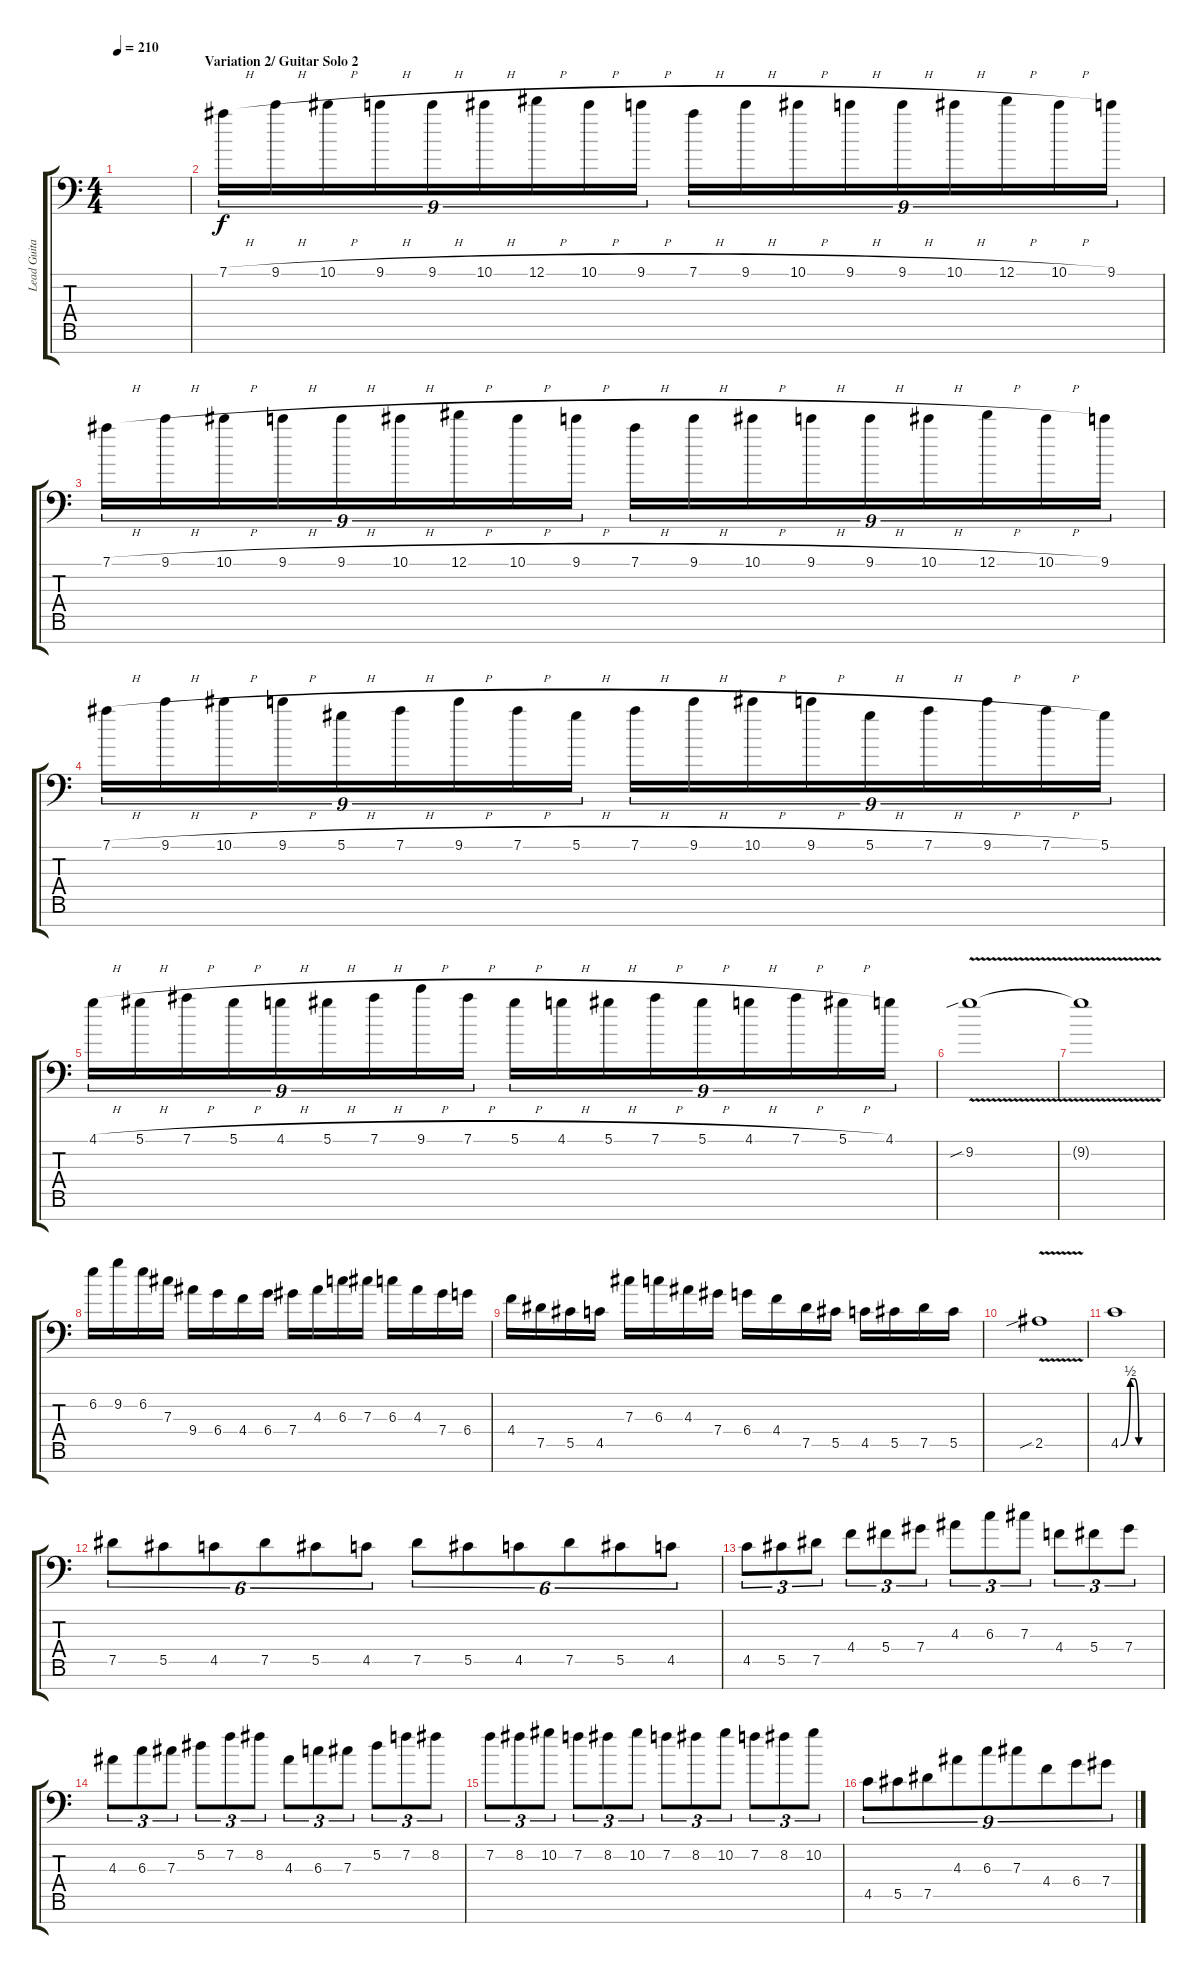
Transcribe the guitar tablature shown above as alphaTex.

\track ("Lead Guitar 2" "Lead Guita") {instrument overdrivenguitar}
\staff {score tabs}
\tuning (Eb4 Bb3 Gb3 Db3 Ab2 Eb2 Bb1) {hide}
\ts (4 4)
\tempo 210
\clef f4
\ks c
|
\section ("" "Variation 2/ Guitar Solo 2")
7.1{h}.16{tu (9 8)} 9.1{h}.16{tu (9 8)} 10.1{h}.16{tu (9 8)} 9.1{h}.16{tu (9 8)} 9.1{h}.16{tu (9 8)} 10.1{h}.16{tu (9 8)} 12.1{h}.16{tu (9 8)} 10.1{h}.16{tu (9 8)} 9.1{h}.16{tu (9 8)} 7.1{h}.16{tu (9 8)} 9.1{h}.16{tu (9 8)} 10.1{h}.16{tu (9 8)} 9.1{h}.16{tu (9 8)} 9.1{h}.16{tu (9 8)} 10.1{h}.16{tu (9 8)} 12.1{h}.16{tu (9 8)} 10.1{h}.16{tu (9 8)} 9.1.16{tu (9 8)} |
7.1{h}.16{tu (9 8)} 9.1{h}.16{tu (9 8)} 10.1{h}.16{tu (9 8)} 9.1{h}.16{tu (9 8)} 9.1{h}.16{tu (9 8)} 10.1{h}.16{tu (9 8)} 12.1{h}.16{tu (9 8)} 10.1{h}.16{tu (9 8)} 9.1{h}.16{tu (9 8)} 7.1{h}.16{tu (9 8)} 9.1{h}.16{tu (9 8)} 10.1{h}.16{tu (9 8)} 9.1{h}.16{tu (9 8)} 9.1{h}.16{tu (9 8)} 10.1{h}.16{tu (9 8)} 12.1{h}.16{tu (9 8)} 10.1{h}.16{tu (9 8)} 9.1.16{tu (9 8)} |
7.1{h}.16{tu (9 8)} 9.1{h}.16{tu (9 8)} 10.1{h}.16{tu (9 8)} 9.1{h}.16{tu (9 8)} 5.1{h}.16{tu (9 8)} 7.1{h}.16{tu (9 8)} 9.1{h}.16{tu (9 8)} 7.1{h}.16{tu (9 8)} 5.1{h}.16{tu (9 8)} 7.1{h}.16{tu (9 8)} 9.1{h}.16{tu (9 8)} 10.1{h}.16{tu (9 8)} 9.1{h}.16{tu (9 8)} 5.1{h}.16{tu (9 8)} 7.1{h}.16{tu (9 8)} 9.1{h}.16{tu (9 8)} 7.1{h}.16{tu (9 8)} 5.1.16{tu (9 8)} |
4.1{h}.16{tu (9 8)} 5.1{h}.16{tu (9 8)} 7.1{h}.16{tu (9 8)} 5.1{h}.16{tu (9 8)} 4.1{h}.16{tu (9 8)} 5.1{h}.16{tu (9 8)} 7.1{h}.16{tu (9 8)} 9.1{h}.16{tu (9 8)} 7.1{h}.16{tu (9 8)} 5.1{h}.16{tu (9 8)} 4.1{h}.16{tu (9 8)} 5.1{h}.16{tu (9 8)} 7.1{h}.16{tu (9 8)} 5.1{h}.16{tu (9 8)} 4.1{h}.16{tu (9 8)} 7.1{h}.16{tu (9 8)} 5.1{h}.16{tu (9 8)} 4.1.16{tu (9 8)} |
9.2{v sib}.1 |
9.2{t}.1 |
6.2.16 9.2.16 6.2.16 7.3.16 9.4.16 6.4.16 4.4.16 6.4.16 7.4.16 4.3.16 6.3.16 7.3.16 6.3.16 4.3.16 7.4.16 6.4.16 |
4.4.16 7.5.16 5.5.16 4.5.16 7.3.16 6.3.16 4.3.16 7.4.16 6.4.16 4.4.16 7.5.16 5.5.16 4.5.16 5.5.16 7.5.16 5.5.16 |
2.5{v sib}.1 |
4.5{be (custom 0 0 15 2 20 2 28 0 60 0)}.1 |
7.5.8{tu (6 4)} 5.5.8{tu (6 4)} 4.5.8{tu (6 4)} 7.5.8{tu (6 4)} 5.5.8{tu (6 4)} 4.5.8{tu (6 4)} 7.5.8{tu (6 4)} 5.5.8{tu (6 4)} 4.5.8{tu (6 4)} 7.5.8{tu (6 4)} 5.5.8{tu (6 4)} 4.5.8{tu (6 4)} |
4.5.8{tu (3 2)} 5.5.8{tu (3 2)} 7.5.8{tu (3 2)} 4.4.8{tu (3 2)} 5.4.8{tu (3 2)} 7.4.8{tu (3 2)} 4.3.8{tu (3 2)} 6.3.8{tu (3 2)} 7.3.8{tu (3 2)} 4.4.8{tu (3 2)} 5.4.8{tu (3 2)} 7.4.8{tu (3 2)} |
4.3.8{tu (3 2)} 6.3.8{tu (3 2)} 7.3.8{tu (3 2)} 5.2.8{tu (3 2)} 7.2.8{tu (3 2)} 8.2.8{tu (3 2)} 4.3.8{tu (3 2)} 6.3.8{tu (3 2)} 7.3.8{tu (3 2)} 5.2.8{tu (3 2)} 7.2.8{tu (3 2)} 8.2.8{tu (3 2)} |
7.2.8{tu (3 2)} 8.2.8{tu (3 2)} 10.2.8{tu (3 2)} 7.2.8{tu (3 2)} 8.2.8{tu (3 2)} 10.2.8{tu (3 2)} 7.2.8{tu (3 2)} 8.2.8{tu (3 2)} 10.2.8{tu (3 2)} 7.2.8{tu (3 2)} 8.2.8{tu (3 2)} 10.2.8{tu (3 2)} |
4.5.8{tu (9 8)} 5.5.8{tu (9 8)} 7.5.8{tu (9 8)} 4.3.8{tu (9 8)} 6.3.8{tu (9 8)} 7.3.8{tu (9 8)} 4.4.8{tu (9 8)} 6.4.8{tu (9 8)} 7.4.8{tu (9 8)}
